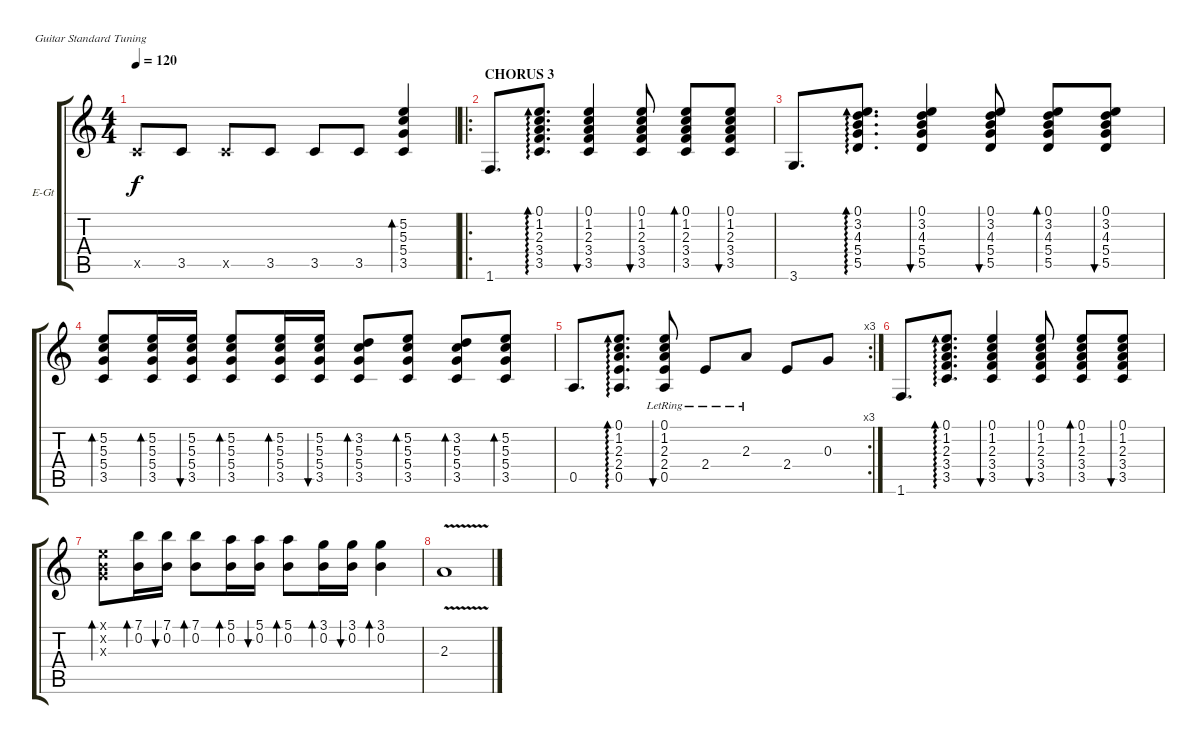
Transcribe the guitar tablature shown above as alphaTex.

\defaultSystemsLayout 4
\bracketExtendMode groupsimilarinstruments
\firstSystemTrackNameOrientation horizontal
\otherSystemsTrackNameOrientation horizontal
\track ("Electric G - Kasparyan" "E-Gt") {instrument electricguitarclean}
\staff {score tabs}
\tuning (E4 B3 G3 D3 A2 E2)
\ts (4 4)
\tempo 120
\clef g2
\scale
0.312821
\ks c
3.5{x}.8{dy f} 3.5.8 3.5{x}.8 3.5.8 3.5.8 3.5.8 (3.5 5.4 5.3 5.2).4{bd 30} |
\ro
\section ("" "CHORUS 3")
\scale
0.374359 1.6.8{d} (3.5 3.4 2.3 1.2 0.1).8{d ad 0} (3.5 3.4 2.3 1.2 0.1).4{bu 30} (3.5 3.4 2.3 1.2 0.1).8{bu 30} (3.5 3.4 2.3 1.2 0.1).8{bd 30} (3.5 3.4 2.3 1.2 0.1).8{bu 30} |
\scale
0.312821 3.6.8{d} (5.5 5.4 4.3 3.2 0.1).8{d ad 0} (5.5 5.4 4.3 3.2 0.1).4{bu 30} (5.5 5.4 4.3 3.2 0.1).8{bu 30} (5.5 5.4 4.3 3.2 0.1).8{bd 30} (5.5 5.4 4.3 3.2 0.1).8{bu 30} |
\scale
0.322751 (3.5 5.4 5.3 5.2).8{bd 30} (3.5 5.4 5.3 5.2).16{bd 30} (3.5 5.4 5.3 5.2).16{bu 30} (3.5 5.4 5.3 5.2).8{bd 30} (3.5 5.4 5.3 5.2).16{bd 30} (3.5 5.4 5.3 5.2).16{bu 30} (3.5 5.4 5.3 3.2).8{bd 30} (3.5 5.4 5.3 5.2).8{bd 30} (3.5 5.4 5.3 3.2).8{bd 30} (3.5 5.4 5.3 5.2).8{bd 30} |
\rc 3
\scale
0.354497 0.5.8{d} (0.5 2.4 2.3 1.2 0.1).8{d ad 0} (0.5{lr} 2.4{lr} 2.3{lr} 1.2{lr} 0.1{lr}).8{bu 30} 2.4{lr}.8 2.3{lr}.8 2.4.8 0.3.8 |
\scale
0.322751 1.6.8{d} (3.5 3.4 2.3 1.2 0.1).8{d ad 0} (3.5 3.4 2.3 1.2 0.1).4{bu 30} (3.5 3.4 2.3 1.2 0.1).8{bu 30} (3.5 3.4 2.3 1.2 0.1).8{bd 30} (3.5 3.4 2.3 1.2 0.1).8{bu 30} |
(0.3{x} 0.2{x} 0.1{x}).8{bd 30} (7.1 0.2).16{bd 30} (7.1 0.2).16{bu 30} (7.1 0.2).8{bd 30} (5.1 0.2).16{bd 30} (5.1 0.2).16{bu 30} (5.1 0.2).8{bd 30} (3.1 0.2).16{bd 30} (3.1 0.2).16{bu 30} (3.1 0.2).4{bd 30} |
2.3{v}.1
